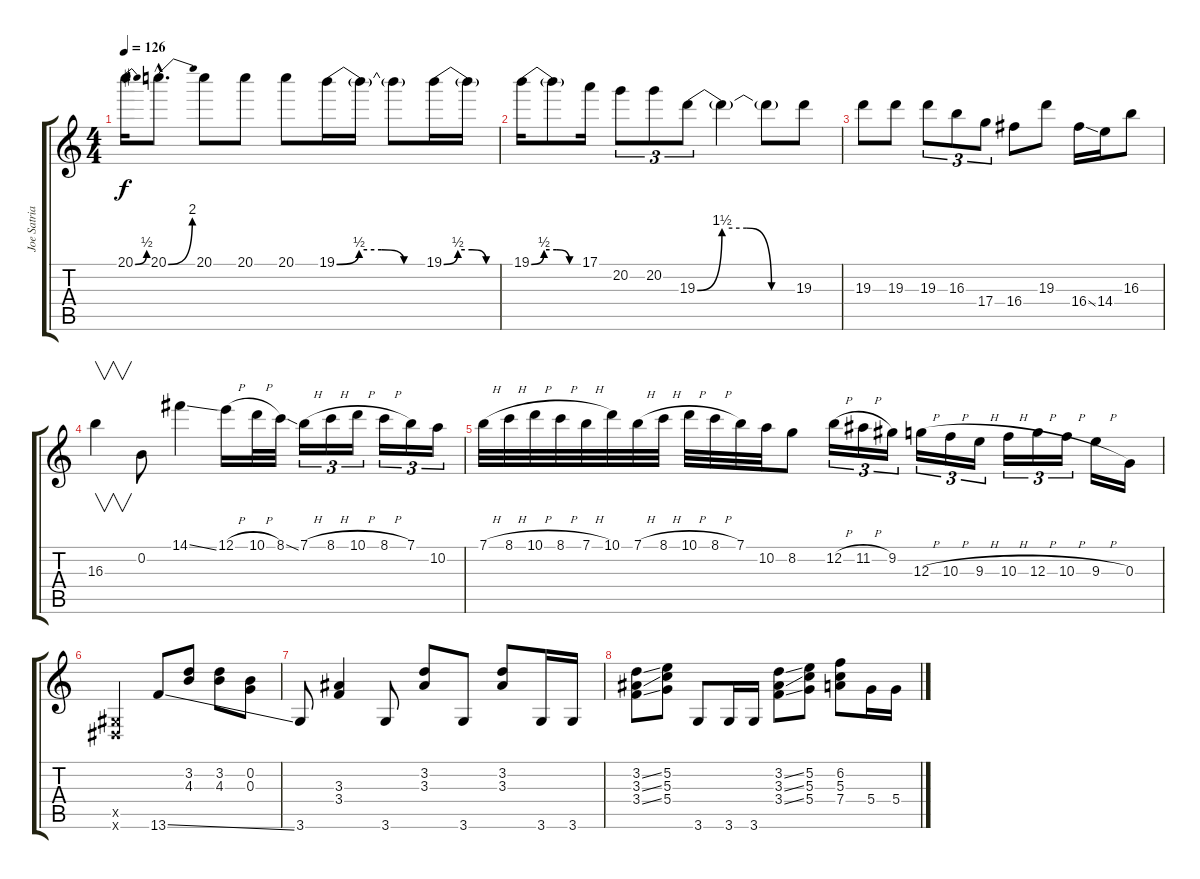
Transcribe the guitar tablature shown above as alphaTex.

\track ("Joe Satriani" "Joe Satria") {instrument distortionguitar}
\staff {score tabs}
\tuning (E4 B3 G3 D3 A2 E2) {hide}
\ts (4 4)
\tempo 126
\clef g2
\ks c
20.1{be (bend 0 0 60 2)}.16{dy f} 20.1{be (bend 0 0 60 8) hac}.8{d} 20.1.8 20.1.8 20.1.8 19.1{be (custom 0 0 15 2 30 2 45 0 60 0)}.16 19.1{t}.16 19.1{t}.8 19.1{be (custom 0 0 15 2 30 2 45 0 60 0)}.16 19.1{t}.16 |
19.1{be (custom 0 0 15 2 30 2 45 0 60 0)}.16 19.1{t}.8 17.1.16 20.2.8{tu (3 2)} 20.2.8{tu (3 2)} 19.3{be (custom 0 0 15 6 30 6 45 0 60 0)}.8{tu (3 2)} 19.3{t}.4 19.3{t}.8 19.3.8 |
19.3.8 19.3.8 19.3.8{tu (3 2)} 16.3.8{tu (3 2)} 17.4.8{tu (3 2)} 16.4.8 19.3.8 16.4{ss}.16 14.4.16 16.3.8 |
16.3.4{v} 0.2.8 14.1{ss}.4 12.1{h}.16 10.1{h}.32 8.1{ss}.32 7.1{h}.16{tu (3 2)} 8.1{h}.16{tu (3 2)} 10.1{h}.16{tu (3 2)} 8.1{h}.16{tu (3 2)} 7.1.16{tu (3 2)} 10.2.16{tu (3 2)} |
7.1{h}.32 8.1{h}.32 10.1{h}.32 8.1{h}.32 7.1{h}.32 10.1.32 7.1{h}.32 8.1{h}.32 10.1{h}.32 8.1{h}.32 7.1.32 10.2.32 8.2.8 12.2{h}.16{tu (3 2)} 11.2{h}.16{tu (3 2)} 9.2.16{tu (3 2)} 12.3{h}.16{tu (3 2)} 10.3{h}.16{tu (3 2)} 9.3{h}.16{tu (3 2)} 10.3{h}.16{tu (3 2)} 12.3{h}.16{tu (3 2)} 10.3{h}.16{tu (3 2)} 9.3{h}.16 0.3.16 |
(-1.5{x} -1.6{x}).2 13.6{ss}.8 (3.2 4.3).8 (3.2 4.3).8 (0.2 0.3).8 |
3.6.8 (3.3 3.4).4 3.6.8 (3.2 3.3).8 3.6.8 (3.2 3.3).8 3.6.16 3.6.16 |
(3.2{ss} 3.3{ss} 3.4{ss}).8 (5.2 5.3 5.4).8 3.6.8 3.6.16 3.6.16 (3.2{ss} 3.3{ss} 3.4{ss}).8 (5.2 5.3 5.4).8 (6.2 5.3 7.4).8 5.4.16 5.4.16
